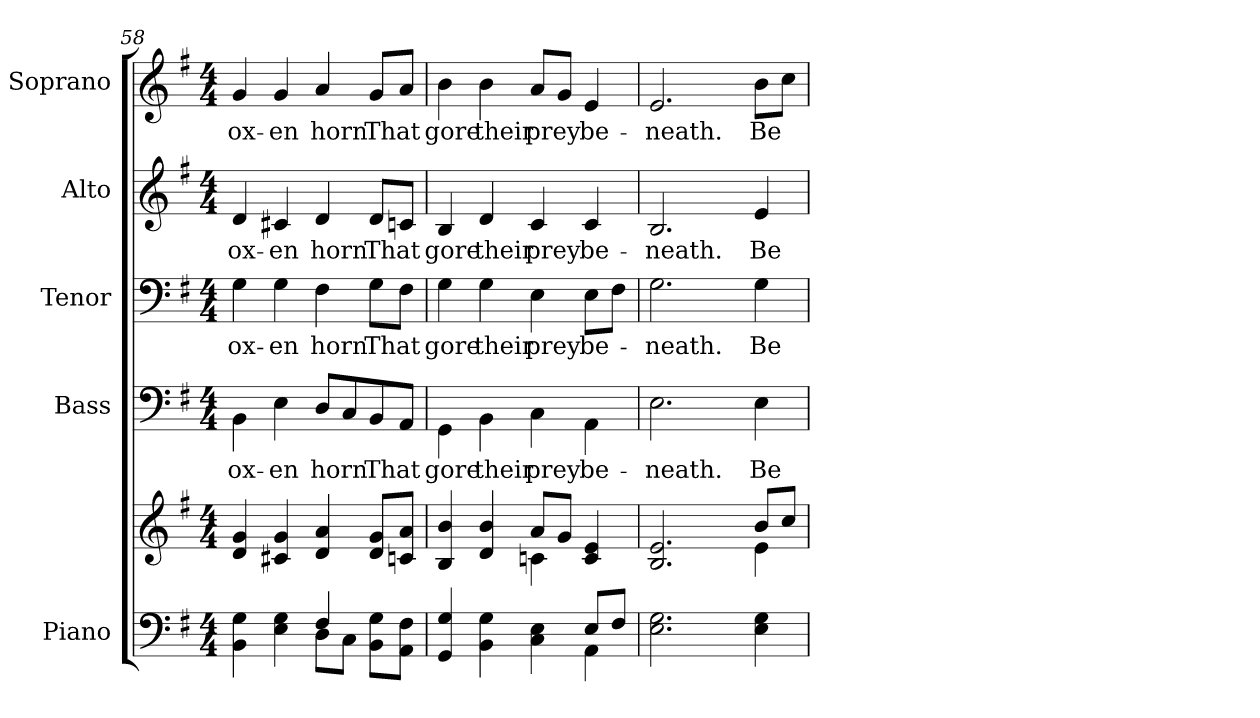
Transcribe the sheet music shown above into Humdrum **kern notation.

**kern	**kern	**kern	**text	**kern	**text	**kern	**text	**kern	**text
*part5	*part5	*part4	*part4	*part3	*part3	*part2	*part2	*part1	*part1
*staff6	*staff5	*staff4	*staff4	*staff3	*staff3	*staff2	*staff2	*staff1	*staff1
*I"Piano	*	*I"Bass	*	*I"Tenor	*	*I"Alto	*	*I"Soprano	*
*	*	*I'B.	*	*	*	*	*	*	*
!!LO:PB:g=z
*clefF4	*clefG2	*clefF4	*	*clefF4	*	*clefG2	*	*clefG2	*
*k[f#]	*k[f#]	*k[f#]	*	*k[f#]	*	*k[f#]	*	*k[f#]	*
*G:	*G:	*G:	*	*G:	*	*G:	*	*G:	*
*M4/4	*M4/4	*M4/4	*	*M4/4	*	*M4/4	*	*M4/4	*
=58	=58	=58	=58	=58	=58	=58	=58	=58	=58
*^	*^	*	*	*	*	*	*	*	*
!	!	!	!	!	!LO:LY:b:color=#000000	!	!	!	!	!	!
!	!	!	!	!	!	!	!LO:LY:b:color=#000000	!	!	!	!
!	!	!	!	!	!	!	!	!	!LO:LY:b:color=#000000	!	!
!	!	!	!	!	!	!	!	!	!	!	!LO:LY:b:color=#000000
4BBi\ 4Gi	2ryy	4di/ 4gi	4ryy	4BBi\	ox-	4Gi\	ox-	4di/	ox-	4gi/	ox-
!	!	!	!	!	!LO:LY:b:color=#000000	!	!	!	!	!	!
!	!	!	!	!	!	!	!LO:LY:b:color=#000000	!	!	!	!
!	!	!	!	!	!	!	!	!	!LO:LY:b:color=#000000	!	!
!	!	!	!	!	!	!	!	!	!	!	!LO:LY:b:color=#000000
4Ei\ 4Gi	.	4c#Xi/ 4gi	4ryy	4Ei\	-en	4Gi\	-en	4c#Xi/	-en	4gi/	-en
!	!	!	!	!	!LO:LY:b:color=#000000	!	!	!	!	!	!
!	!	!	!	!	!	!	!LO:LY:b:color=#000000	!	!	!	!
!	!	!	!	!	!	!	!	!	!LO:LY:b:color=#000000	!	!
!	!	!	!	!	!	!	!	!	!	!	!LO:LY:b:color=#000000
4F#i/	8Di\L	4di/ 4ai	4ryy	8Di/L	horn	4F#i\	horn	4di/	horn	4ai/	horn
.	8Ci\J	.	.	8Ci/	.	.	.	.	.	.	.
!	!	!	!	!	!LO:LY:b:color=#000000	!	!	!	!	!	!
!	!	!	!	!	!	!	!LO:LY:b:color=#000000	!	!	!	!
!	!	!	!	!	!	!	!	!	!LO:LY:b:color=#000000	!	!
!	!	!	!	!	!	!	!	!	!	!	!LO:LY:b:color=#000000
8BBi\ 8GiL	4ryy	8di/ 8giL	4ryy	8BBi/	That	8Gi\L	That	8di/L	That	8gi/L	That
8AAi\ 8F#iJ	.	8cni/ 8aiJ	.	8AAi/J	.	8F#i\J	.	8cni/J	.	8ai/J	.
=59	=59	=59	=59	=59	=59	=59	=59	=59	=59	=59	=59
!	!	!	!	!	!LO:LY:b:color=#000000	!	!	!	!	!	!
!	!	!	!	!	!	!	!LO:LY:b:color=#000000	!	!	!	!
!	!	!	!	!	!	!	!	!	!LO:LY:b:color=#000000	!	!
!	!	!	!	!	!	!	!	!	!	!	!LO:LY:b:color=#000000
4GGi/ 4Gi	2ryy	4Bi/ 4bi	2ryy	4GGi\	gore	4Gi\	gore	4Bi/	gore	4bi\	gore
!	!	!	!	!	!LO:LY:b:color=#000000	!	!	!	!	!	!
!	!	!	!	!	!	!	!LO:LY:b:color=#000000	!	!	!	!
!	!	!	!	!	!	!	!	!	!LO:LY:b:color=#000000	!	!
!	!	!	!	!	!	!	!	!	!	!	!LO:LY:b:color=#000000
4BBi\ 4Gi	.	4di/ 4bi	.	4BBi\	their	4Gi\	their	4di/	their	4bi\	their
!	!	!	!	!	!LO:LY:b:color=#000000	!	!	!	!	!	!
!	!	!	!	!	!	!	!LO:LY:b:color=#000000	!	!	!	!
!	!	!	!	!	!	!	!	!	!LO:LY:b:color=#000000	!	!
!	!	!	!	!	!	!	!	!	!	!	!LO:LY:b:color=#000000
4Ci\ 4Ei	4ryy	8ai/L	4cni\	4Ci\	prey	4Ei\	prey	4ci/	prey	8ai/L	prey
.	.	8gi/J	.	.	.	.	.	.	.	8gi/J	.
!	!	!	!	!	!LO:LY:b:color=#000000	!	!	!	!	!	!
!	!	!	!	!	!	!	!LO:LY:b:color=#000000	!	!	!	!
!	!	!	!	!	!	!	!	!	!LO:LY:b:color=#000000	!	!
!	!	!	!	!	!	!	!	!	!	!	!LO:LY:b:color=#000000
8Ei/L	4AAi\	4ci/ 4ei	4ryy	4AAi\	be-	8Ei\L	be-	4ci/	be-	4ei/	be-
8F#i/J	.	.	.	.	.	8F#i\J	.	.	.	.	.
*v	*v	*	*	*	*	*	*	*	*	*	*
=60	=60	=60	=60	=60	=60	=60	=60	=60	=60	=60
!	!	!	!	!LO:LY:b:color=#000000	!	!	!	!	!	!
!	!	!	!	!	!	!LO:LY:b:color=#000000	!	!	!	!
!	!	!	!	!	!	!	!	!LO:LY:b:color=#000000	!	!
!	!	!	!	!	!	!	!	!	!	!LO:LY:b:color=#000000
2.Ei\ 2.Gi	2.Bi/ 2.ei	2ryy	2.Ei\	-neath.	2.Gi\	-neath.	2.Bi/	-neath.	2.ei/	-neath.
.	.	4ryy	.	.	.	.	.	.	.	.
!	!	!	!	!LO:LY:b:color=#000000	!	!	!	!	!	!
!	!	!	!	!	!	!LO:LY:b:color=#000000	!	!	!	!
!	!	!	!	!	!	!	!	!LO:LY:b:color=#000000	!	!
!	!	!	!	!	!	!	!	!	!	!LO:LY:b:color=#000000
4Ei\ 4Gi	8bi/L	4ei\	4Ei\	Be	4Gi\	Be	4ei/	Be	8bi\L	Be
.	8cci/J	.	.	.	.	.	.	.	8cci\J	.
*	*v	*v	*	*	*	*	*	*	*	*
=	=	=	=	=	=	=	=	=	=
*-	*-	*-	*-	*-	*-	*-	*-	*-	*-
